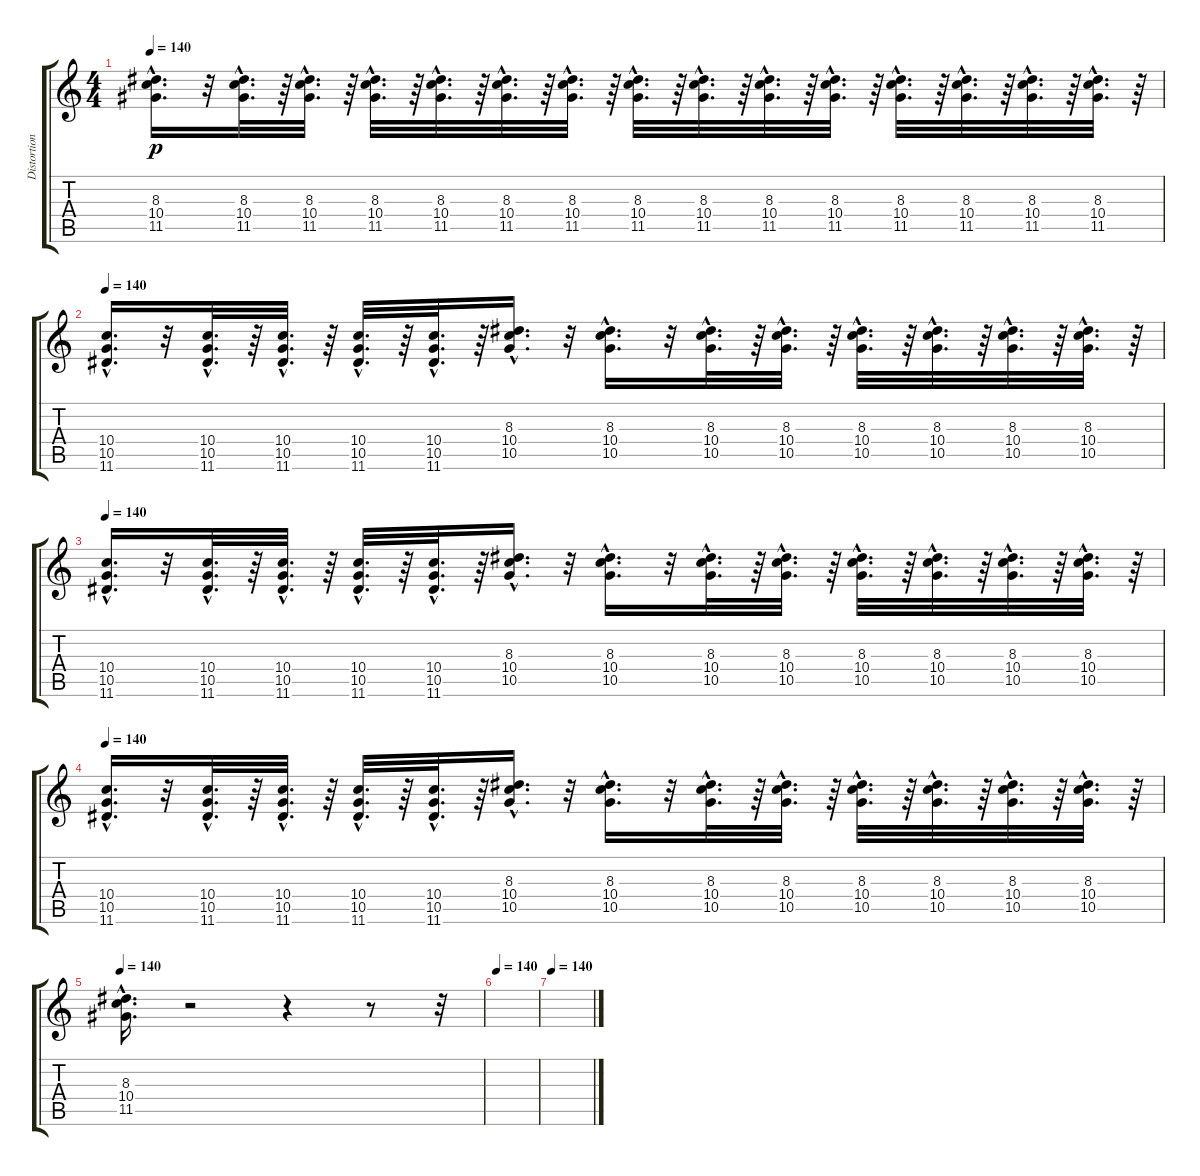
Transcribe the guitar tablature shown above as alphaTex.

\track ("Distortion" "Distortion") {instrument distortionguitar}
\staff {score tabs}
\tuning (E4 B3 G3 D3 A2 E2) {hide}
\ts (4 4)
\tempo 140
\clef g2
\ks c
(8.3{hac} 10.4{hac} 11.5{hac}).16{d dy p} r.32 (8.3{hac} 10.4{hac} 11.5{hac}).32{d} r.64 (8.3{hac} 10.4{hac} 11.5{hac}).32{d} r.64 (8.3{hac} 10.4{hac} 11.5{hac}).32{d} r.64 (8.3{hac} 10.4{hac} 11.5{hac}).32{d} r.64 (8.3{hac} 10.4{hac} 11.5{hac}).32{d} r.64 (8.3{hac} 10.4{hac} 11.5{hac}).32{d} r.64 (8.3{hac} 10.4{hac} 11.5{hac}).32{d} r.64 (8.3{hac} 10.4{hac} 11.5{hac}).32{d} r.64 (8.3{hac} 10.4{hac} 11.5{hac}).32{d} r.64 (8.3{hac} 10.4{hac} 11.5{hac}).32{d} r.64 (8.3{hac} 10.4{hac} 11.5{hac}).32{d} r.64 (8.3{hac} 10.4{hac} 11.5{hac}).32{d} r.64 (8.3{hac} 10.4{hac} 11.5{hac}).32{d} r.64 (8.3{hac} 10.4{hac} 11.5{hac}).32{d} r.64 |
\tempo 140
(10.4{hac} 10.5{hac} 11.6{hac}).16{d} r.32 (10.4{hac} 10.5{hac} 11.6{hac}).32{d} r.64 (10.4{hac} 10.5{hac} 11.6{hac}).32{d} r.64 (10.4{hac} 10.5{hac} 11.6{hac}).32{d} r.64 (10.4{hac} 10.5{hac} 11.6{hac}).32{d} r.64 (8.3{hac} 10.4{hac} 10.5{hac}).16{d} r.32 (8.3{hac} 10.4{hac} 10.5{hac}).16{d} r.32 (8.3{hac} 10.4{hac} 10.5{hac}).32{d} r.64 (8.3{hac} 10.4{hac} 10.5{hac}).32{d} r.64 (8.3{hac} 10.4{hac} 10.5{hac}).32{d} r.64 (8.3{hac} 10.4{hac} 10.5{hac}).32{d} r.64 (8.3{hac} 10.4{hac} 10.5{hac}).32{d} r.64 (8.3{hac} 10.4{hac} 10.5{hac}).32{d} r.64 |
\tempo 140
(10.4{hac} 10.5{hac} 11.6{hac}).16{d} r.32 (10.4{hac} 10.5{hac} 11.6{hac}).32{d} r.64 (10.4{hac} 10.5{hac} 11.6{hac}).32{d} r.64 (10.4{hac} 10.5{hac} 11.6{hac}).32{d} r.64 (10.4{hac} 10.5{hac} 11.6{hac}).32{d} r.64 (8.3{hac} 10.4{hac} 10.5{hac}).16{d} r.32 (8.3{hac} 10.4{hac} 10.5{hac}).16{d} r.32 (8.3{hac} 10.4{hac} 10.5{hac}).32{d} r.64 (8.3{hac} 10.4{hac} 10.5{hac}).32{d} r.64 (8.3{hac} 10.4{hac} 10.5{hac}).32{d} r.64 (8.3{hac} 10.4{hac} 10.5{hac}).32{d} r.64 (8.3{hac} 10.4{hac} 10.5{hac}).32{d} r.64 (8.3{hac} 10.4{hac} 10.5{hac}).32{d} r.64 |
\tempo 140
(10.4{hac} 10.5{hac} 11.6{hac}).16{d} r.32 (10.4{hac} 10.5{hac} 11.6{hac}).32{d} r.64 (10.4{hac} 10.5{hac} 11.6{hac}).32{d} r.64 (10.4{hac} 10.5{hac} 11.6{hac}).32{d} r.64 (10.4{hac} 10.5{hac} 11.6{hac}).32{d} r.64 (8.3{hac} 10.4{hac} 10.5{hac}).16{d} r.32 (8.3{hac} 10.4{hac} 10.5{hac}).16{d} r.32 (8.3{hac} 10.4{hac} 10.5{hac}).32{d} r.64 (8.3{hac} 10.4{hac} 10.5{hac}).32{d} r.64 (8.3{hac} 10.4{hac} 10.5{hac}).32{d} r.64 (8.3{hac} 10.4{hac} 10.5{hac}).32{d} r.64 (8.3{hac} 10.4{hac} 10.5{hac}).32{d} r.64 (8.3{hac} 10.4{hac} 10.5{hac}).32{d} r.64 |
\tempo 140
(8.3{hac} 10.4{hac} 11.5{hac}).16{d} r.2 r.4 r.8 r.32 |
\tempo 140
|
\tempo 140
